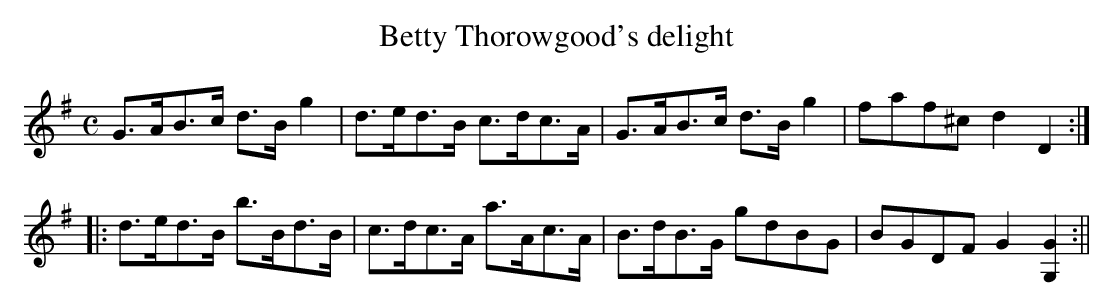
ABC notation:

X:1
T:Betty Thorowgood's delight
M:C
L:1/8
K:G
G>AB>c d>B g2|d>ed>B c>dc>A|G>AB>c d>B g2|faf^c d2D2:|
|:d>ed>B b>Bd>B|c>dc>A a>Ac>A|B>dB>G gdBG|BGDF G2 [G,2G2]:||
